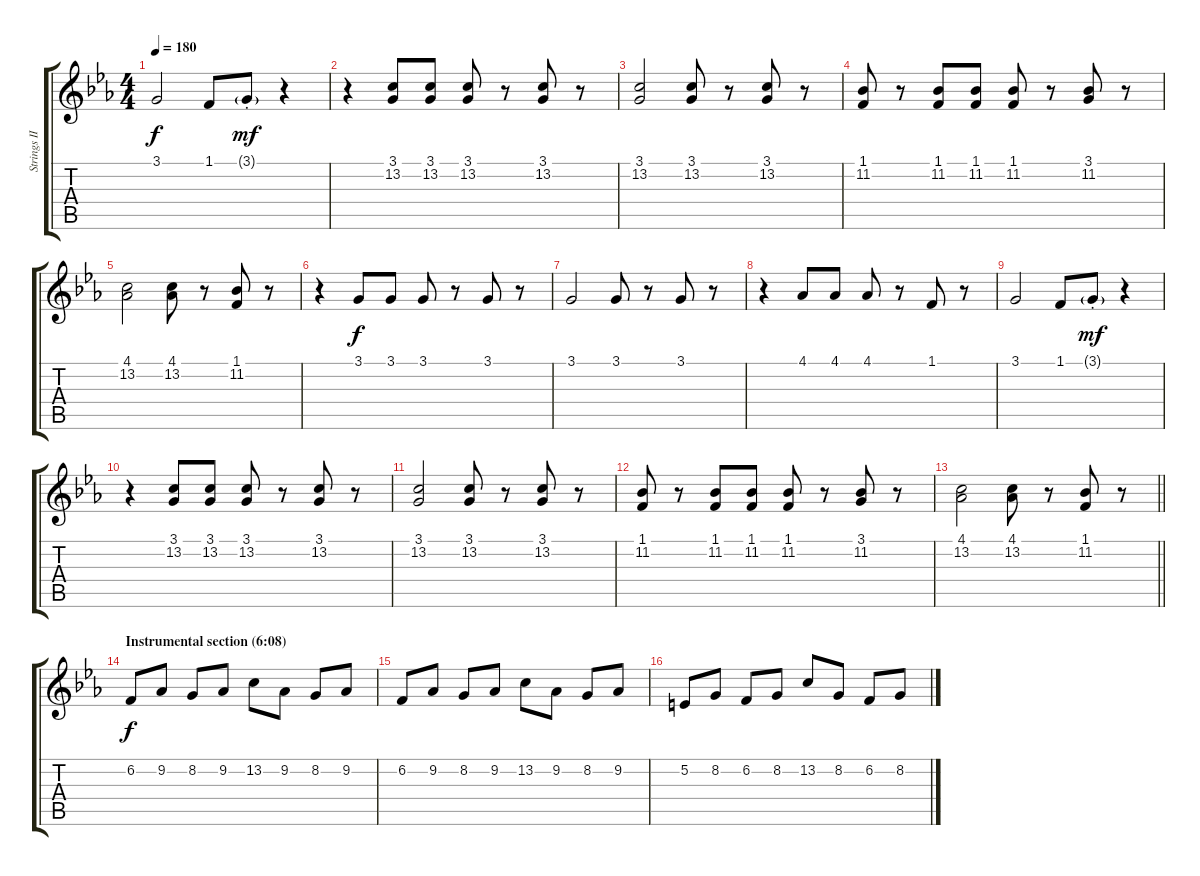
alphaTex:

\track ("Strings II" "Strings II") {instrument stringensemble1}
\staff {score tabs}
\tuning (E4 B3 G3 D3 A2 E2) {hide}
\ts (4 4)
\tempo 180
\clef g2
\ks eb
3.1.2{dy f} 1.1.8 3.1{g st}.8{dy mf} r.4 |
r.4 (3.1 13.2).8 (3.1 13.2).8 (3.1 13.2).8 r.8 (3.1 13.2).8 r.8 |
(3.1 13.2).2 (3.1 13.2).8 r.8 (3.1 13.2).8 r.8 |
(1.1 11.2).8 r.8 (1.1 11.2).8 (1.1 11.2).8 (1.1 11.2).8 r.8 (3.1 11.2).8 r.8 |
(4.1 13.2).2 (4.1 13.2).8 r.8 (1.1 11.2).8 r.8 |
r.4 3.1.8{dy f} 3.1.8 3.1.8 r.8 3.1.8 r.8 |
3.1.2 3.1.8 r.8 3.1.8 r.8 |
r.4 4.1.8 4.1.8 4.1.8 r.8 1.1.8 r.8 |
3.1.2 1.1.8 3.1{g st}.8{dy mf} r.4 |
r.4 (3.1 13.2).8 (3.1 13.2).8 (3.1 13.2).8 r.8 (3.1 13.2).8 r.8 |
(3.1 13.2).2 (3.1 13.2).8 r.8 (3.1 13.2).8 r.8 |
(1.1 11.2).8 r.8 (1.1 11.2).8 (1.1 11.2).8 (1.1 11.2).8 r.8 (3.1 11.2).8 r.8 |
\barLineRight lightlight
(4.1 13.2).2 (4.1 13.2).8 r.8 (1.1 11.2).8 r.8 |
\section ("" "Instrumental section (6:08)")
6.2.8{dy f} 9.2.8 8.2.8 9.2.8 13.2.8 9.2.8 8.2.8 9.2.8 |
6.2.8 9.2.8 8.2.8 9.2.8 13.2.8 9.2.8 8.2.8 9.2.8 |
5.2.8 8.2.8 6.2.8 8.2.8 13.2.8 8.2.8 6.2.8 8.2.8
